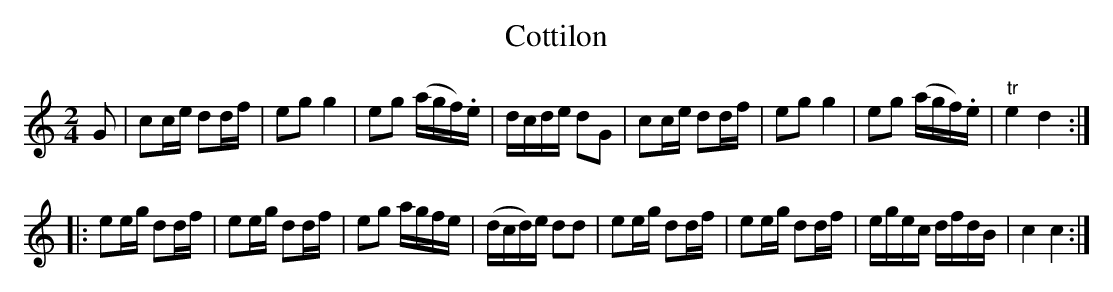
X:1
T:Cottilon
M:2/4
K:C major
G2|\
c2ce d2df| e2g2g4| e2g2 (agf).e| dcde d2G2|\
c2ce d2df| e2g2g4| e2g2 (agf).e| "tr"e4 d4::
e2eg d2df| e2eg d2df| e2g2 agfe| (dcd)e d2d2|\
e2eg d2df| e2eg d2df| egec dfdB| c4 c4:|
